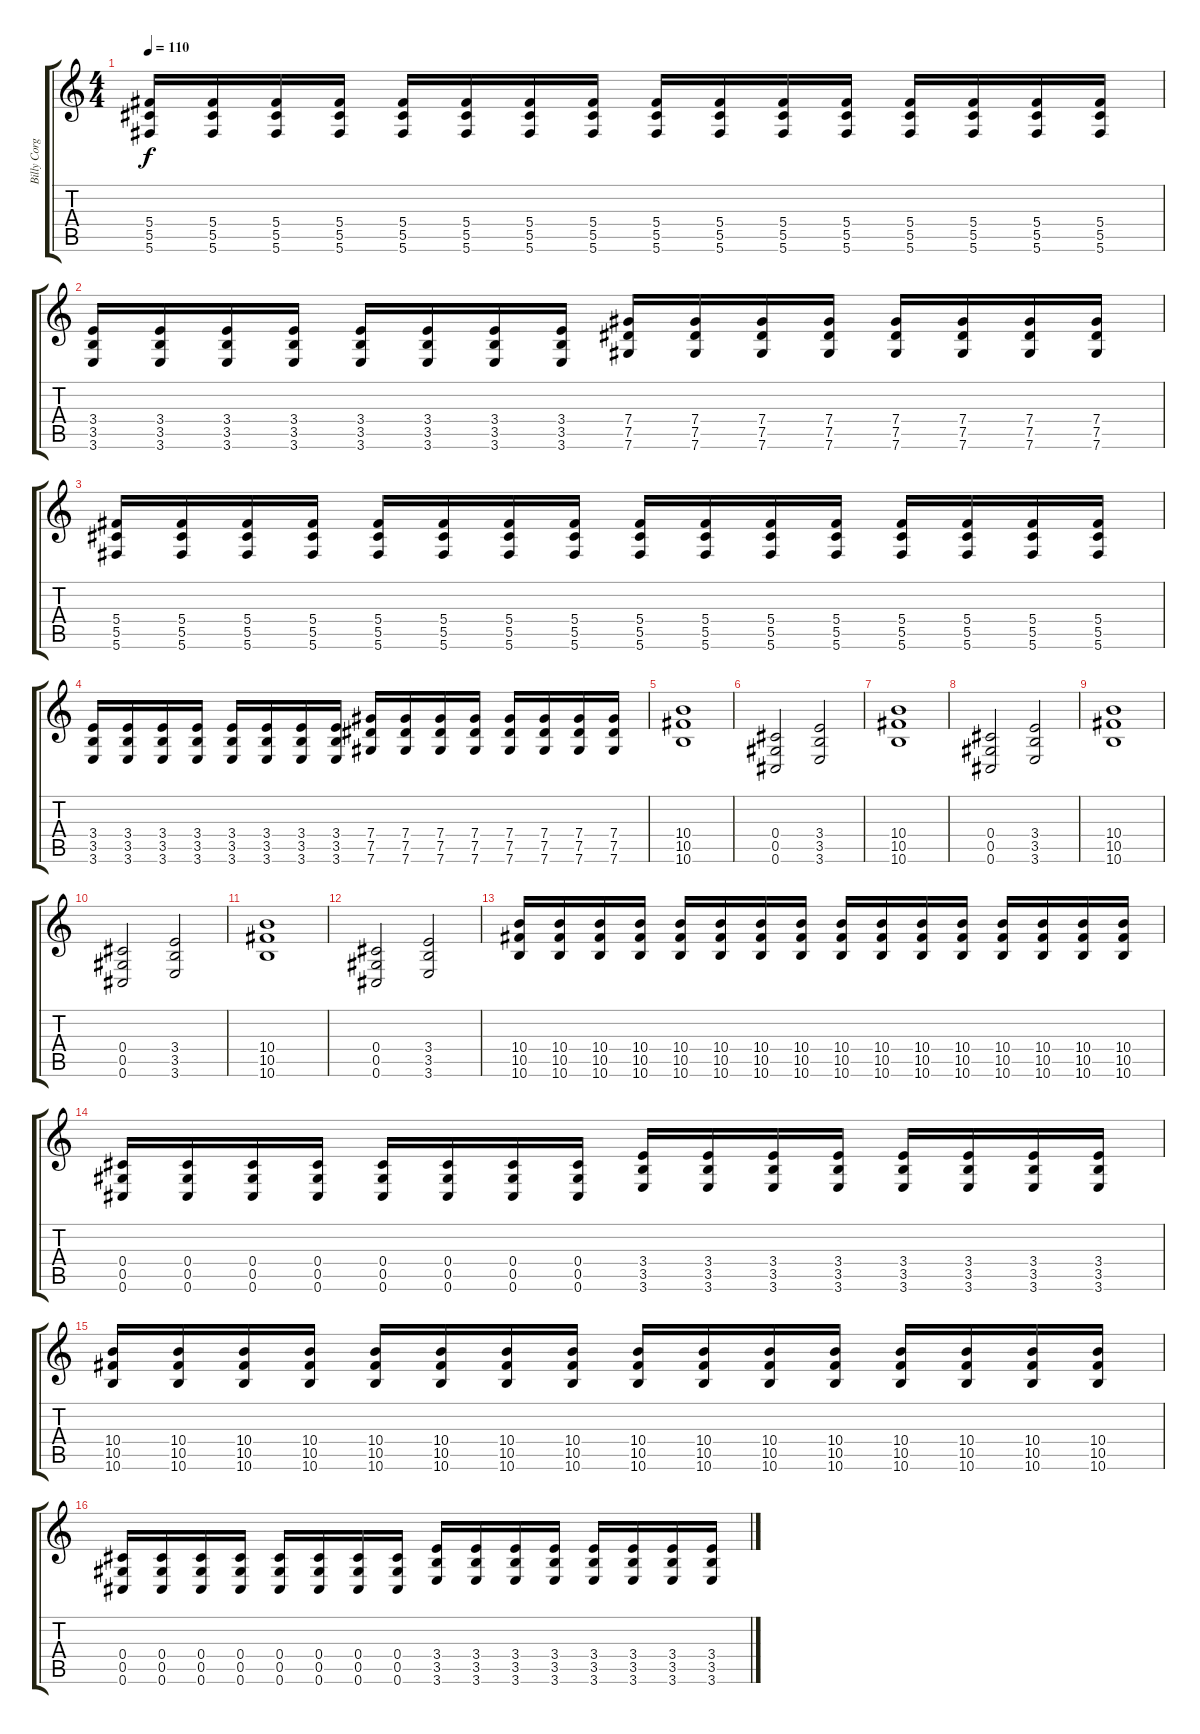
\track ("Billy Corgan" "Billy Corg") {instrument distortionguitar}
\staff {score tabs}
\tuning (Eb4 Bb3 Gb3 Db3 Ab2 Db2) {hide}
\ts (4 4)
\tempo 110
\clef g2
\ks c
(5.4 5.5 5.6).16{dy f} (5.4 5.5 5.6).16 (5.4 5.5 5.6).16 (5.4 5.5 5.6).16 (5.4 5.5 5.6).16 (5.4 5.5 5.6).16 (5.4 5.5 5.6).16 (5.4 5.5 5.6).16 (5.4 5.5 5.6).16 (5.4 5.5 5.6).16 (5.4 5.5 5.6).16 (5.4 5.5 5.6).16 (5.4 5.5 5.6).16 (5.4 5.5 5.6).16 (5.4 5.5 5.6).16 (5.4 5.5 5.6).16 |
(3.4 3.5 3.6).16 (3.4 3.5 3.6).16 (3.4 3.5 3.6).16 (3.4 3.5 3.6).16 (3.4 3.5 3.6).16 (3.4 3.5 3.6).16 (3.4 3.5 3.6).16 (3.4 3.5 3.6).16 (7.4 7.5 7.6).16 (7.4 7.5 7.6).16 (7.4 7.5 7.6).16 (7.4 7.5 7.6).16 (7.4 7.5 7.6).16 (7.4 7.5 7.6).16 (7.4 7.5 7.6).16 (7.4 7.5 7.6).16 |
(5.4 5.5 5.6).16 (5.4 5.5 5.6).16 (5.4 5.5 5.6).16 (5.4 5.5 5.6).16 (5.4 5.5 5.6).16 (5.4 5.5 5.6).16 (5.4 5.5 5.6).16 (5.4 5.5 5.6).16 (5.4 5.5 5.6).16 (5.4 5.5 5.6).16 (5.4 5.5 5.6).16 (5.4 5.5 5.6).16 (5.4 5.5 5.6).16 (5.4 5.5 5.6).16 (5.4 5.5 5.6).16 (5.4 5.5 5.6).16 |
(3.4 3.5 3.6).16 (3.4 3.5 3.6).16 (3.4 3.5 3.6).16 (3.4 3.5 3.6).16 (3.4 3.5 3.6).16 (3.4 3.5 3.6).16 (3.4 3.5 3.6).16 (3.4 3.5 3.6).16 (7.4 7.5 7.6).16 (7.4 7.5 7.6).16 (7.4 7.5 7.6).16 (7.4 7.5 7.6).16 (7.4 7.5 7.6).16 (7.4 7.5 7.6).16 (7.4 7.5 7.6).16 (7.4 7.5 7.6).16 |
(10.4 10.5 10.6).1 |
(0.4 0.5 0.6).2 (3.4 3.5 3.6).2 |
(10.4 10.5 10.6).1 |
(0.4 0.5 0.6).2 (3.4 3.5 3.6).2 |
(10.4 10.5 10.6).1 |
(0.4 0.5 0.6).2 (3.4 3.5 3.6).2 |
(10.4 10.5 10.6).1 |
(0.4 0.5 0.6).2 (3.4 3.5 3.6).2 |
(10.4 10.5 10.6).16 (10.4 10.5 10.6).16 (10.4 10.5 10.6).16 (10.4 10.5 10.6).16 (10.4 10.5 10.6).16 (10.4 10.5 10.6).16 (10.4 10.5 10.6).16 (10.4 10.5 10.6).16 (10.4 10.5 10.6).16 (10.4 10.5 10.6).16 (10.4 10.5 10.6).16 (10.4 10.5 10.6).16 (10.4 10.5 10.6).16 (10.4 10.5 10.6).16 (10.4 10.5 10.6).16 (10.4 10.5 10.6).16 |
(0.4 0.5 0.6).16 (0.4 0.5 0.6).16 (0.4 0.5 0.6).16 (0.4 0.5 0.6).16 (0.4 0.5 0.6).16 (0.4 0.5 0.6).16 (0.4 0.5 0.6).16 (0.4 0.5 0.6).16 (3.4 3.5 3.6).16 (3.4 3.5 3.6).16 (3.4 3.5 3.6).16 (3.4 3.5 3.6).16 (3.4 3.5 3.6).16 (3.4 3.5 3.6).16 (3.4 3.5 3.6).16 (3.4 3.5 3.6).16 |
(10.4 10.5 10.6).16 (10.4 10.5 10.6).16 (10.4 10.5 10.6).16 (10.4 10.5 10.6).16 (10.4 10.5 10.6).16 (10.4 10.5 10.6).16 (10.4 10.5 10.6).16 (10.4 10.5 10.6).16 (10.4 10.5 10.6).16 (10.4 10.5 10.6).16 (10.4 10.5 10.6).16 (10.4 10.5 10.6).16 (10.4 10.5 10.6).16 (10.4 10.5 10.6).16 (10.4 10.5 10.6).16 (10.4 10.5 10.6).16 |
(0.4 0.5 0.6).16 (0.4 0.5 0.6).16 (0.4 0.5 0.6).16 (0.4 0.5 0.6).16 (0.4 0.5 0.6).16 (0.4 0.5 0.6).16 (0.4 0.5 0.6).16 (0.4 0.5 0.6).16 (3.4 3.5 3.6).16 (3.4 3.5 3.6).16 (3.4 3.5 3.6).16 (3.4 3.5 3.6).16 (3.4 3.5 3.6).16 (3.4 3.5 3.6).16 (3.4 3.5 3.6).16 (3.4 3.5 3.6).16
